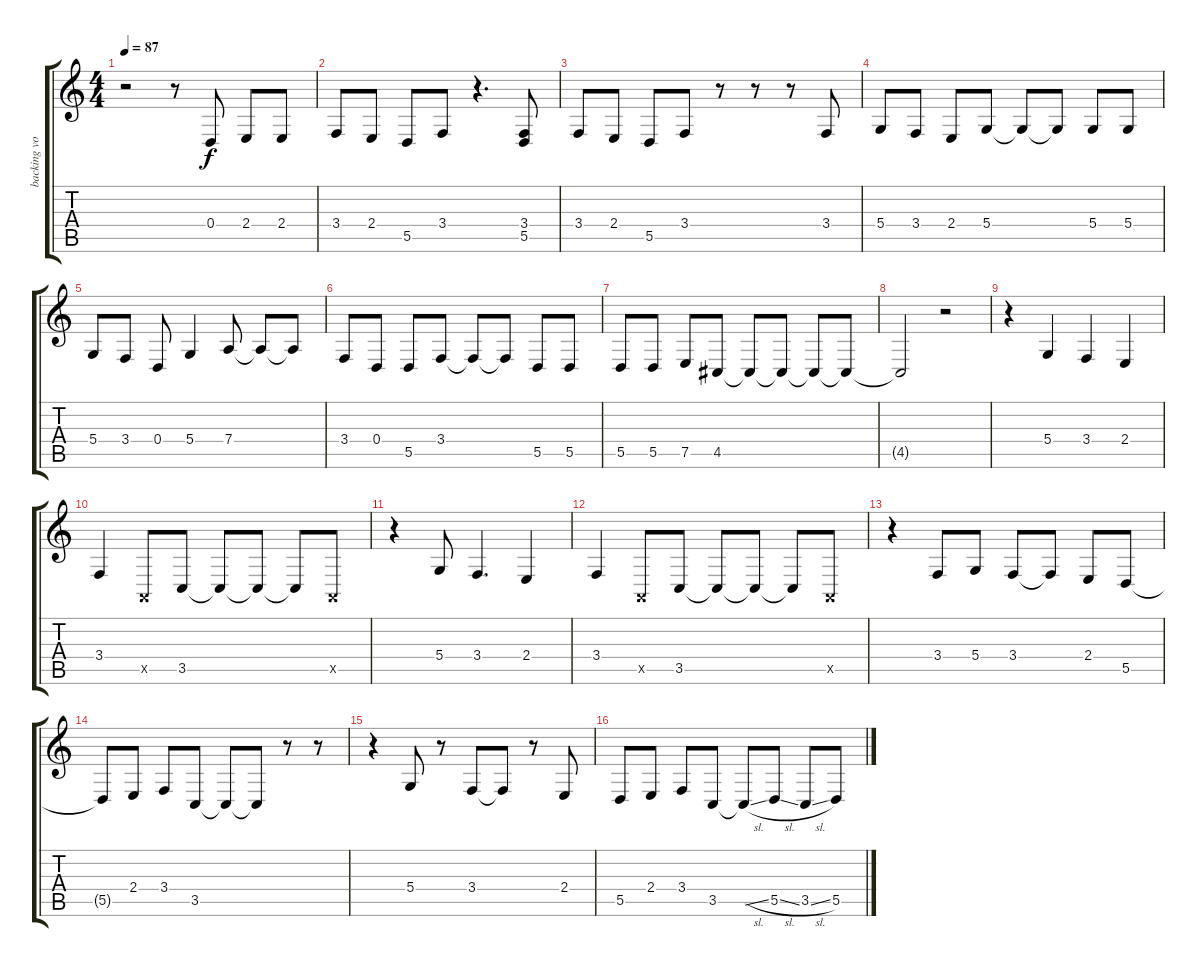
\track ("backing vocal" "backing vo") {instrument baritonesax}
\staff {score tabs}
\tuning (E4 B3 G3 D3 A2 E2) {hide}
\ts (4 4)
\tempo 87
\clef g2
\ks c
r.2{dy f} r.8 0.4.8 2.4.8 2.4.8 |
3.4.8 2.4.8 5.5.8 3.4.8 r.4{d} (3.4 5.5).8 |
3.4.8 2.4.8 5.5.8 3.4.8 r.8 r.8 r.8 3.4.8 |
5.4.8 3.4.8 2.4.8 5.4.8 5.4{t}.8 5.4{t}.8 5.4.8 5.4.8 |
5.4.8 3.4.8 0.4.8 5.4.4 7.4.8 7.4{t}.8 7.4{t}.8 |
3.4.8 0.4.8 5.5.8 3.4.8 3.4{t}.8 3.4{t}.8 5.5.8 5.5.8 |
5.5.8 5.5.8 7.5.8 4.5.8 4.5{t}.8 4.5{t}.8 4.5{t}.8 4.5{t}.8 |
4.5{t}.2 r.2 |
r.4 5.4.4 3.4.4 2.4.4 |
3.4.4 0.5{x}.8 3.5.8 3.5{t}.8 3.5{t}.8 3.5{t}.8 0.5{x}.8 |
r.4 5.4.8 3.4.4{d} 2.4.4 |
3.4.4 0.5{x}.8 3.5.8 3.5{t}.8 3.5{t}.8 3.5{t}.8 0.5{x}.8 |
r.4 3.4.8 5.4.8 3.4.8 3.4{t}.8 2.4.8 5.5.8 |
5.5{t}.8 2.4.8 3.4.8 3.5.8 3.5{t}.8 3.5{t}.8 r.8 r.8 |
r.4 5.4.8 r.8 3.4.8 3.4{t}.8 r.8 2.4.8 |
5.5.8 2.4.8 3.4.8 3.5.8 3.5{sl t}.8 5.5{sl}.8 3.5{sl}.8 5.5{sl}.8
